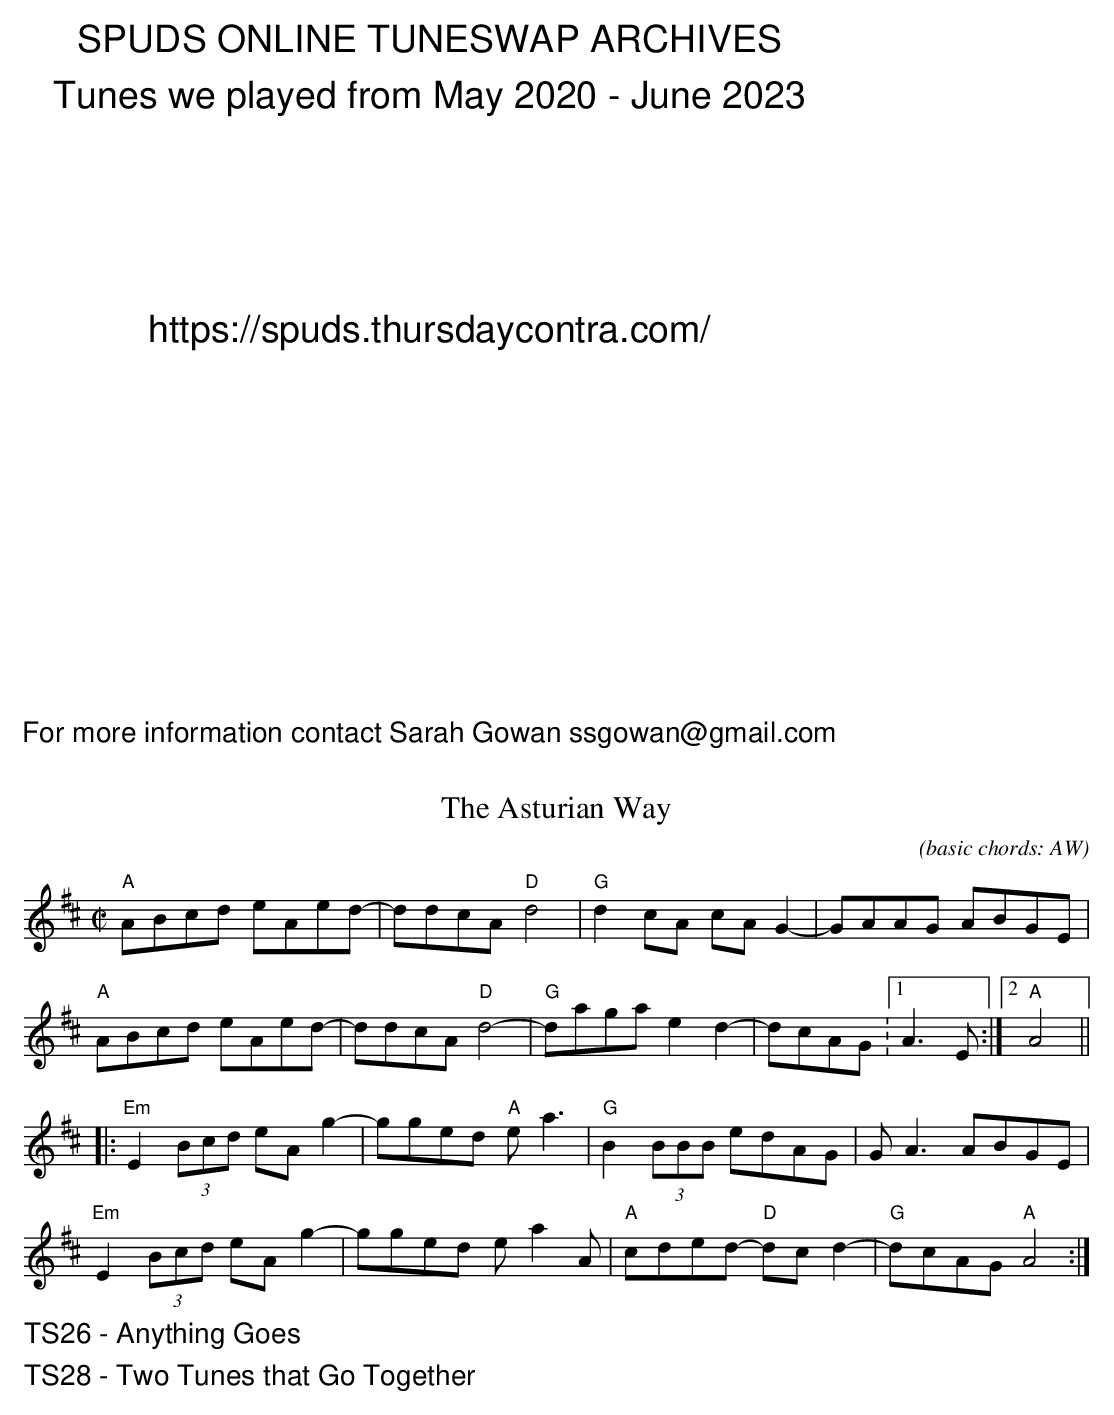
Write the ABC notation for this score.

X:1
T:Asturian Way, The
C: (basic chords: AW)
M:C|
L: 1/8
K: Amix
"A"ABcd eAed-|ddcA "D"d4|"G"d2 cA cA G2-|GAAG ABGE|
"A"ABcd eAed-|ddcA "D"d4-|"G"daga e2 d2-| dcAG .|[1 A3 E:|2 "A"A4||
|:"Em"E2 (3Bcd eA g2-|gged "A"e a3|"G"B2 (3BBB edAG|G A3 ABGE|
  "Em"E2 (3Bcd eA g2-|gged  e a2 A|"A"cded- "D"dc d2-|"G"dcAG "A"A4:|
